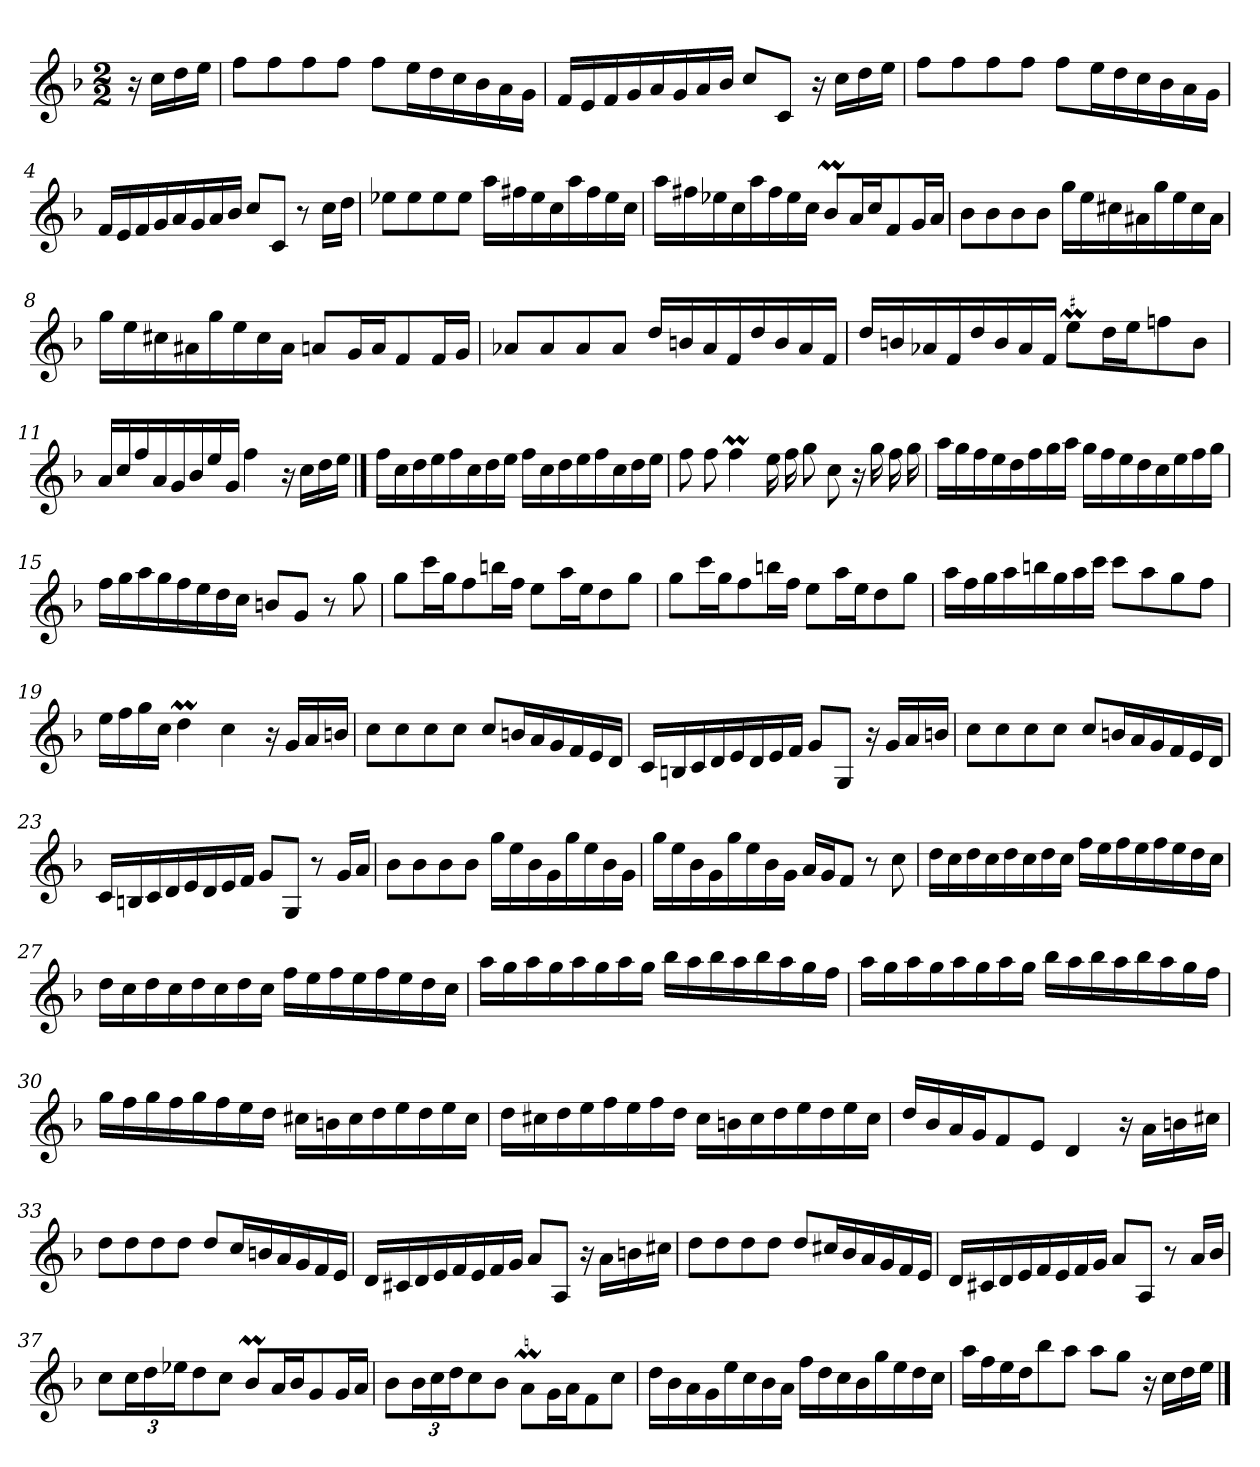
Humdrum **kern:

**kern
*part1
*staff1
*clefG2
*k[b-]
*F:
*M2/2
*MM120
=
16r
16cc\LL
16dd\
16ee\JJ
=1
8ff\L
8ff\
8ff\
8ff\J
8ff\L
16ee\L
16dd\
16cc\
16b-\
16a\
16g\JJ
=2
16f/LL
16e/
16f/
16g/
16a/
16g/
16a/
16b-/JJ
8cc/L
8c/J
16r
16cc\LL
16dd\
16ee\JJ
=3
8ff\L
8ff\
8ff\
8ff\J
8ff\L
16ee\L
16dd\
16cc\
16b-\
16a\
16g\JJ
=4
16f/LL
16e/
16f/
16g/
16a/
16g/
16a/
16b-/JJ
8cc/L
8c/J
8r
16cc\LL
16dd\JJ
=5
8ee-X\L
8ee-\
8ee-\
8ee-\J
16aa\LL
16ff#X\
16ee-\
16cc\
16aa\
16ff#\
16ee-\
16cc\JJ
=6
16aa\LL
16ff#X\
16ee-X\
16cc\
16aa\
16ff#\
16ee-\
16cc\JJ
8b-M/L
16a/L
16cc/J
8f/
16g/L
16a/JJ
=7
8b-\L
8b-\
8b-\
8b-\J
16gg\LL
16ee\
16cc#X\
16a#X\
16gg\
16ee\
16cc#\
16a#\JJ
=8
16gg\LL
16ee\
16cc#X\
16a#X\
16gg\
16ee\
16cc#\
16a#\JJ
8an/L
16g/L
16a/J
8f/
16f/L
16g/JJ
=9
8a-X/L
8a-/
8a-/
8a-/J
16dd/LL
16bn/
16a-/
16f/
16dd/
16b/
16a-/
16f/JJ
=10
16dd/LL
16bn/
16a-X/
16f/
16dd/
16b/
16a-/
16f/JJ
!LO:MOR:acc=#
8eeM\L
16dd\L
16ee\J
8ffn\
8b\J
=11
16a/LL
16cc/
16ff/
16a/
16g/
16b-/
16ee/
16g/JJ
4ff
16r
16cc\LL
16dd\
16ee\JJ
==12
16ff\LL
16cc\
16dd\
16ee\
16ff\
16cc\
16dd\
16ee\JJ
16ff\LL
16cc\
16dd\
16ee\
16ff\
16cc\
16dd\
16ee\JJ
=13
8ff
8ff
4ffM
16ee
16ff
8gg
8cc
16r
16gg
16ff
16gg
=14
16aa\LL
16gg\
16ff\
16ee\
16dd\
16ff\
16gg\
16aa\JJ
16gg\LL
16ff\
16ee\
16dd\
16cc\
16ee\
16ff\
16gg\JJ
=15
16ff\LL
16gg\
16aa\
16gg\
16ff\
16ee\
16dd\
16cc\JJ
8bn/L
8g/J
8r
8gg
=16
8gg\L
16ccc\L
16gg\J
8ff\
16bbn\L
16ff\JJ
8ee\L
16aa\L
16ee\J
8dd\
8gg\J
=17
8gg\L
16ccc\L
16gg\J
8ff\
16bbn\L
16ff\JJ
8ee\L
16aa\L
16ee\J
8dd\
8gg\J
=18
16aa\LL
16ff\
16gg\
16aa\
16bbn\
16gg\
16aa\
16ccc\JJ
8ccc\L
8aa\
8gg\
8ff\J
=19
16ee\LL
16ff\
16gg\
16cc\JJ
4ddM
4cc
16r
16g/LL
16a/
16bn/JJ
=20
8cc\L
8cc\
8cc\
8cc\J
8cc/L
16bn/L
16a/
16g/
16f/
16e/
16d/JJ
=21
16c/LL
16Bn/
16c/
16d/
16e/
16d/
16e/
16f/JJ
8g/L
8G/J
16r
16g/LL
16a/
16bn/JJ
=22
8cc\L
8cc\
8cc\
8cc\J
8cc/L
16bn/L
16a/
16g/
16f/
16e/
16d/JJ
=23
16c/LL
16Bn/
16c/
16d/
16e/
16d/
16e/
16f/JJ
8g/L
8G/J
8r
16g/LL
16a/JJ
=24
8b-\L
8b-\
8b-\
8b-\J
16gg\LL
16ee\
16b-\
16g\
16gg\
16ee\
16b-\
16g\JJ
=25
16gg\LL
16ee\
16b-\
16g\
16gg\
16ee\
16b-\
16g\JJ
16a/LL
16g/J
8f/J
8r
8cc
=26
16dd\LL
16cc\
16dd\
16cc\
16dd\
16cc\
16dd\
16cc\JJ
16ff\LL
16ee\
16ff\
16ee\
16ff\
16ee\
16dd\
16cc\JJ
=27
16dd\LL
16cc\
16dd\
16cc\
16dd\
16cc\
16dd\
16cc\JJ
16ff\LL
16ee\
16ff\
16ee\
16ff\
16ee\
16dd\
16cc\JJ
=28
16aa\LL
16gg\
16aa\
16gg\
16aa\
16gg\
16aa\
16gg\JJ
16bb-\LL
16aa\
16bb-\
16aa\
16bb-\
16aa\
16gg\
16ff\JJ
=29
16aa\LL
16gg\
16aa\
16gg\
16aa\
16gg\
16aa\
16gg\JJ
16bb-\LL
16aa\
16bb-\
16aa\
16bb-\
16aa\
16gg\
16ff\JJ
=30
16gg\LL
16ff\
16gg\
16ff\
16gg\
16ff\
16ee\
16dd\JJ
16cc#X\LL
16bn\
16cc#\
16dd\
16ee\
16dd\
16ee\
16cc#\JJ
=31
16dd\LL
16cc#X\
16dd\
16ee\
16ff\
16ee\
16ff\
16dd\JJ
16cc#\LL
16bn\
16cc#\
16dd\
16ee\
16dd\
16ee\
16cc#\JJ
=32
16dd/LL
16b-/
16a/
16g/J
8f/
8e/J
4d
16r
16a\LL
16bn\
16cc#X\JJ
=33
8dd\L
8dd\
8dd\
8dd\J
8dd/L
16cc/L
16bn/
16a/
16g/
16f/
16e/JJ
=34
16d/LL
16c#X/
16d/
16e/
16f/
16e/
16f/
16g/JJ
8a/L
8A/J
16r
16a\LL
16bn\
16cc#X\JJ
=35
8dd\L
8dd\
8dd\
8dd\J
8dd/L
16cc#X/L
16b-/
16a/
16g/
16f/
16e/JJ
=36
16d/LL
16c#X/
16d/
16e/
16f/
16e/
16f/
16g/JJ
8a/L
8A/J
8r
16a/LL
16b-/JJ
=37
8cc\L
24cc\L
24dd\
24ee-X\J
8dd\
8cc\J
8b-M/L
16a/L
16b-/J
8g/
16g/L
16a/JJ
=38
8b-\L
24b-\L
24cc\
24dd\J
8cc\
8b-\J
8aM\L
16g\L
16a\J
8f\
8cc\J
=39
16dd\LL
16b-\
16a\
16g\
16ee\
16cc\
16b-\
16a\JJ
16ff\LL
16dd\
16cc\
16b-\
16gg\
16ee\
16dd\
16cc\JJ
=40
16aa\LL
16ff\
16ee\
16dd\J
8bb-\
8aa\J
8aa\L
8gg\J
16r
16cc\LL
16dd\
16ee\JJ
==
*-
